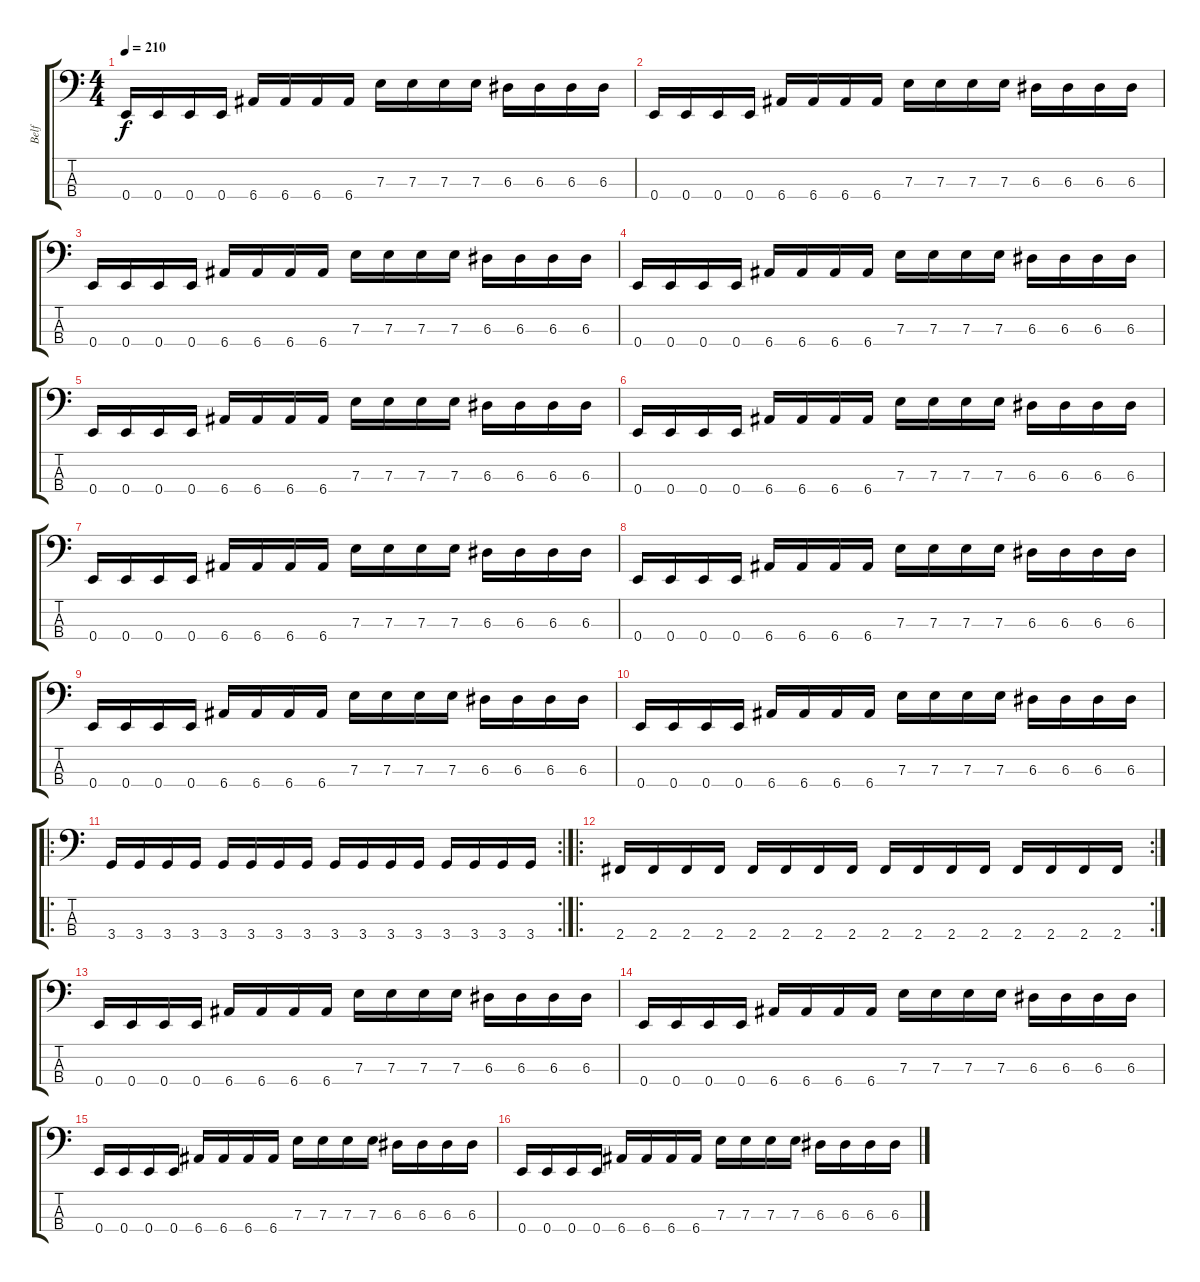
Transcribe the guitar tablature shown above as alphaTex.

\track ("Belf" "Belf") {instrument electricbasspick}
\staff {score tabs}
\tuning (G2 D2 A1 E1) {hide}
\ts (4 4)
\tempo 210
\clef f4
\ks c
0.4.16{dy f} 0.4.16 0.4.16 0.4.16 6.4.16 6.4.16 6.4.16 6.4.16 7.3.16 7.3.16 7.3.16 7.3.16 6.3.16 6.3.16 6.3.16 6.3.16 |
0.4.16 0.4.16 0.4.16 0.4.16 6.4.16 6.4.16 6.4.16 6.4.16 7.3.16 7.3.16 7.3.16 7.3.16 6.3.16 6.3.16 6.3.16 6.3.16 |
0.4.16 0.4.16 0.4.16 0.4.16 6.4.16 6.4.16 6.4.16 6.4.16 7.3.16 7.3.16 7.3.16 7.3.16 6.3.16 6.3.16 6.3.16 6.3.16 |
0.4.16 0.4.16 0.4.16 0.4.16 6.4.16 6.4.16 6.4.16 6.4.16 7.3.16 7.3.16 7.3.16 7.3.16 6.3.16 6.3.16 6.3.16 6.3.16 |
0.4.16 0.4.16 0.4.16 0.4.16 6.4.16 6.4.16 6.4.16 6.4.16 7.3.16 7.3.16 7.3.16 7.3.16 6.3.16 6.3.16 6.3.16 6.3.16 |
0.4.16 0.4.16 0.4.16 0.4.16 6.4.16 6.4.16 6.4.16 6.4.16 7.3.16 7.3.16 7.3.16 7.3.16 6.3.16 6.3.16 6.3.16 6.3.16 |
0.4.16 0.4.16 0.4.16 0.4.16 6.4.16 6.4.16 6.4.16 6.4.16 7.3.16 7.3.16 7.3.16 7.3.16 6.3.16 6.3.16 6.3.16 6.3.16 |
0.4.16 0.4.16 0.4.16 0.4.16 6.4.16 6.4.16 6.4.16 6.4.16 7.3.16 7.3.16 7.3.16 7.3.16 6.3.16 6.3.16 6.3.16 6.3.16 |
0.4.16 0.4.16 0.4.16 0.4.16 6.4.16 6.4.16 6.4.16 6.4.16 7.3.16 7.3.16 7.3.16 7.3.16 6.3.16 6.3.16 6.3.16 6.3.16 |
0.4.16 0.4.16 0.4.16 0.4.16 6.4.16 6.4.16 6.4.16 6.4.16 7.3.16 7.3.16 7.3.16 7.3.16 6.3.16 6.3.16 6.3.16 6.3.16 |
\ro
\rc 2
3.4.16 3.4.16 3.4.16 3.4.16 3.4.16 3.4.16 3.4.16 3.4.16 3.4.16 3.4.16 3.4.16 3.4.16 3.4.16 3.4.16 3.4.16 3.4.16 |
\ro
\rc 2
2.4.16 2.4.16 2.4.16 2.4.16 2.4.16 2.4.16 2.4.16 2.4.16 2.4.16 2.4.16 2.4.16 2.4.16 2.4.16 2.4.16 2.4.16 2.4.16 |
0.4.16 0.4.16 0.4.16 0.4.16 6.4.16 6.4.16 6.4.16 6.4.16 7.3.16 7.3.16 7.3.16 7.3.16 6.3.16 6.3.16 6.3.16 6.3.16 |
0.4.16 0.4.16 0.4.16 0.4.16 6.4.16 6.4.16 6.4.16 6.4.16 7.3.16 7.3.16 7.3.16 7.3.16 6.3.16 6.3.16 6.3.16 6.3.16 |
0.4.16 0.4.16 0.4.16 0.4.16 6.4.16 6.4.16 6.4.16 6.4.16 7.3.16 7.3.16 7.3.16 7.3.16 6.3.16 6.3.16 6.3.16 6.3.16 |
0.4.16 0.4.16 0.4.16 0.4.16 6.4.16 6.4.16 6.4.16 6.4.16 7.3.16 7.3.16 7.3.16 7.3.16 6.3.16 6.3.16 6.3.16 6.3.16
